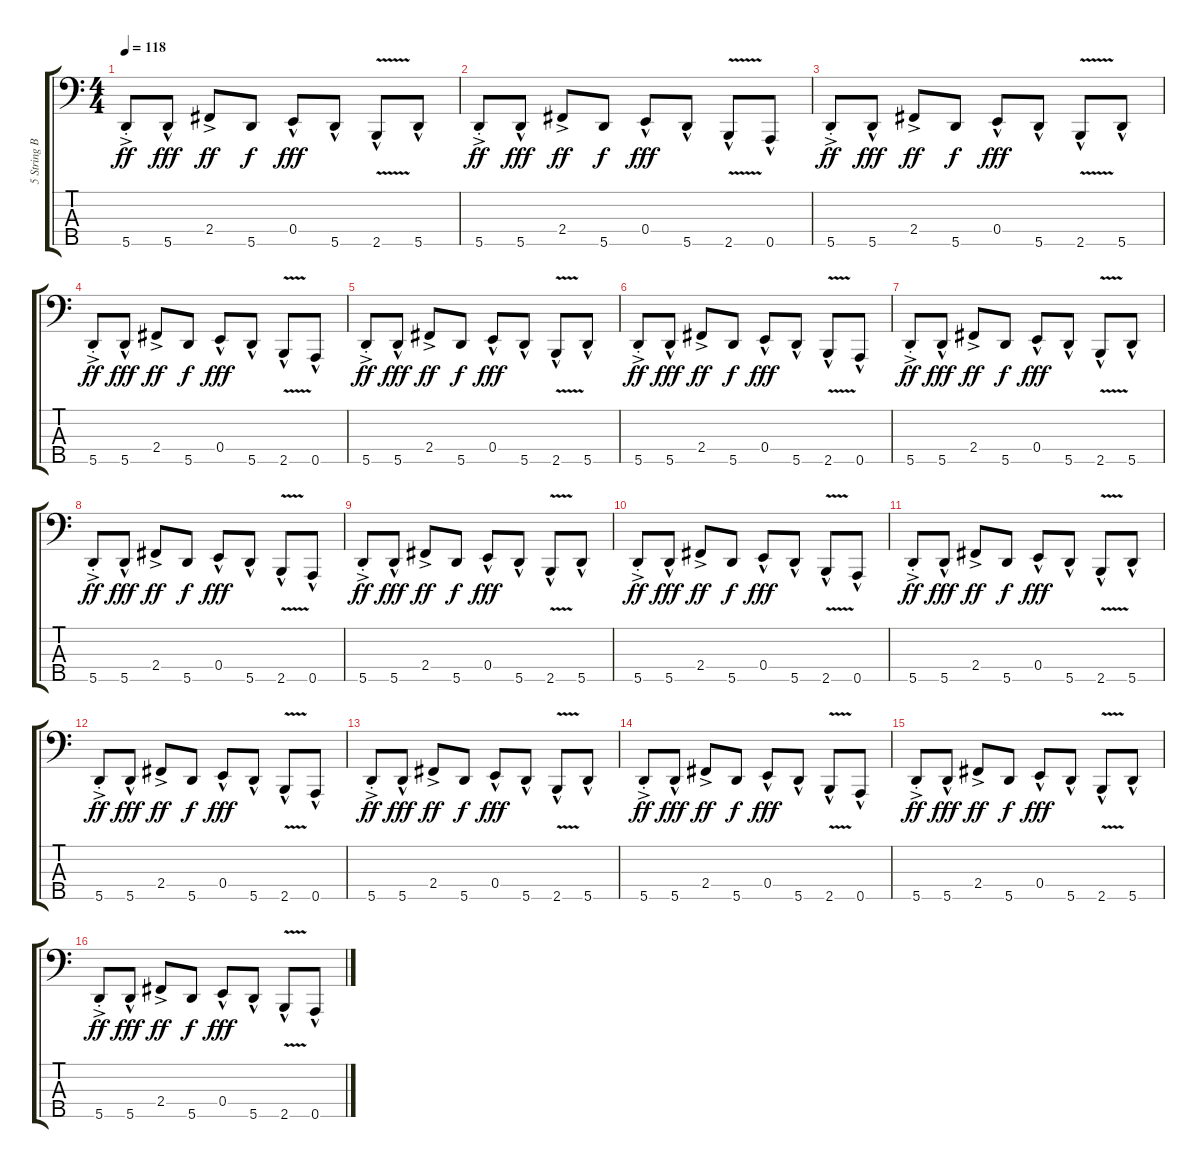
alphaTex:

\track ("5 String Bass" "5 String B") {instrument synthbass1}
\staff {score tabs}
\tuning (G2 D2 A1 E1 A0) {hide}
\ts (4 4)
\tempo 118
\clef f4
\ks c
5.5{ac st}.8{dy ff} 5.5{hac}.8{dy fff} 2.4{ac}.8{dy ff} 5.5.8{dy f} 0.4{hac}.8{dy fff} 5.5{hac}.8 2.5{v hac}.8 5.5{hac}.8 |
5.5{ac st}.8{dy ff} 5.5{hac}.8{dy fff} 2.4{ac}.8{dy ff} 5.5.8{dy f} 0.4{hac}.8{dy fff} 5.5{hac}.8 2.5{v hac}.8 0.5{hac}.8 |
5.5{ac st}.8{dy ff} 5.5{hac}.8{dy fff} 2.4{ac}.8{dy ff} 5.5.8{dy f} 0.4{hac}.8{dy fff} 5.5{hac}.8 2.5{v hac}.8 5.5{hac}.8 |
5.5{ac st}.8{dy ff} 5.5{hac}.8{dy fff} 2.4{ac}.8{dy ff} 5.5.8{dy f} 0.4{hac}.8{dy fff} 5.5{hac}.8 2.5{v hac}.8 0.5{hac}.8 |
5.5{ac st}.8{dy ff} 5.5{hac}.8{dy fff} 2.4{ac}.8{dy ff} 5.5.8{dy f} 0.4{hac}.8{dy fff} 5.5{hac}.8 2.5{v hac}.8 5.5{hac}.8 |
5.5{ac st}.8{dy ff} 5.5{hac}.8{dy fff} 2.4{ac}.8{dy ff} 5.5.8{dy f} 0.4{hac}.8{dy fff} 5.5{hac}.8 2.5{v hac}.8 0.5{hac}.8 |
5.5{ac st}.8{dy ff} 5.5{hac}.8{dy fff} 2.4{ac}.8{dy ff} 5.5.8{dy f} 0.4{hac}.8{dy fff} 5.5{hac}.8 2.5{v hac}.8 5.5{hac}.8 |
5.5{ac st}.8{dy ff} 5.5{hac}.8{dy fff} 2.4{ac}.8{dy ff} 5.5.8{dy f} 0.4{hac}.8{dy fff} 5.5{hac}.8 2.5{v hac}.8 0.5{hac}.8 |
5.5{ac st}.8{dy ff} 5.5{hac}.8{dy fff} 2.4{ac}.8{dy ff} 5.5.8{dy f} 0.4{hac}.8{dy fff} 5.5{hac}.8 2.5{v hac}.8 5.5{hac}.8 |
5.5{ac st}.8{dy ff} 5.5{hac}.8{dy fff} 2.4{ac}.8{dy ff} 5.5.8{dy f} 0.4{hac}.8{dy fff} 5.5{hac}.8 2.5{v hac}.8 0.5{hac}.8 |
5.5{ac st}.8{dy ff} 5.5{hac}.8{dy fff} 2.4{ac}.8{dy ff} 5.5.8{dy f} 0.4{hac}.8{dy fff} 5.5{hac}.8 2.5{v hac}.8 5.5{hac}.8 |
5.5{ac st}.8{dy ff} 5.5{hac}.8{dy fff} 2.4{ac}.8{dy ff} 5.5.8{dy f} 0.4{hac}.8{dy fff} 5.5{hac}.8 2.5{v hac}.8 0.5{hac}.8 |
5.5{ac st}.8{dy ff} 5.5{hac}.8{dy fff} 2.4{ac}.8{dy ff} 5.5.8{dy f} 0.4{hac}.8{dy fff} 5.5{hac}.8 2.5{v hac}.8 5.5{hac}.8 |
5.5{ac st}.8{dy ff} 5.5{hac}.8{dy fff} 2.4{ac}.8{dy ff} 5.5.8{dy f} 0.4{hac}.8{dy fff} 5.5{hac}.8 2.5{v hac}.8 0.5{hac}.8 |
5.5{ac st}.8{dy ff} 5.5{hac}.8{dy fff} 2.4{ac}.8{dy ff} 5.5.8{dy f} 0.4{hac}.8{dy fff} 5.5{hac}.8 2.5{v hac}.8 5.5{hac}.8 |
5.5{ac st}.8{dy ff} 5.5{hac}.8{dy fff} 2.4{ac}.8{dy ff} 5.5.8{dy f} 0.4{hac}.8{dy fff} 5.5{hac}.8 2.5{v hac}.8 0.5{hac}.8
